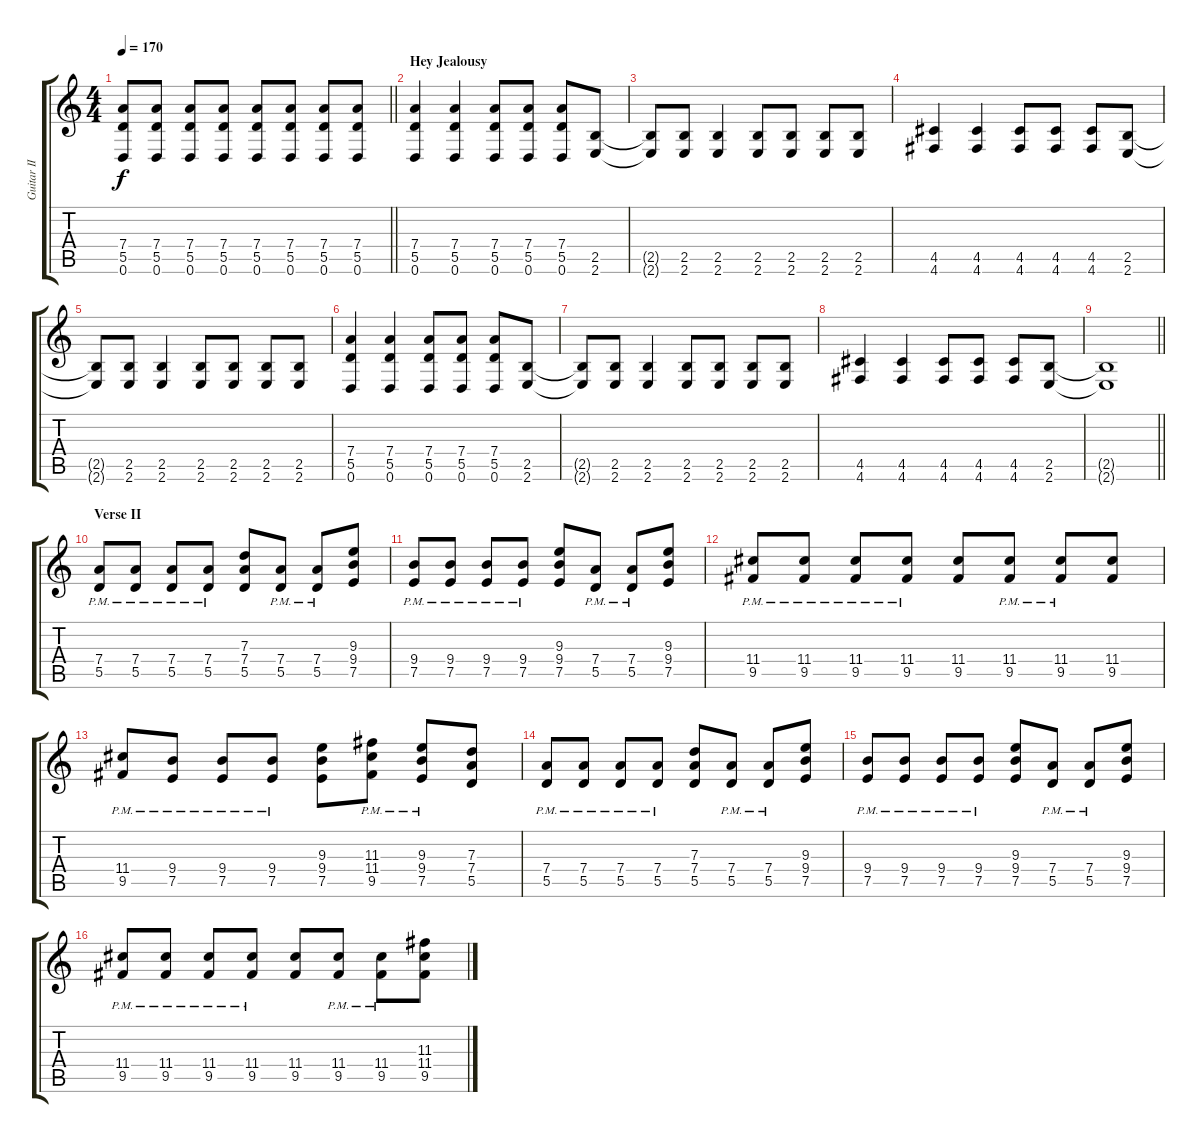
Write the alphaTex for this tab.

\track ("Guitar II" "Guitar II") {instrument distortionguitar}
\staff {score tabs}
\tuning (E4 B3 G3 D3 A2 D2) {hide}
\ts (4 4)
\tempo 170
\clef g2
\barLineRight lightlight
\ks c
(7.4 5.5 0.6).8{dy f} (7.4 5.5 0.6).8 (7.4 5.5 0.6).8 (7.4 5.5 0.6).8 (7.4 5.5 0.6).8 (7.4 5.5 0.6).8 (7.4 5.5 0.6).8 (7.4 5.5 0.6).8 |
\section ("" "Hey Jealousy")
(7.4 5.5 0.6).4 (7.4 5.5 0.6).4 (7.4 5.5 0.6).8 (7.4 5.5 0.6).8 (7.4 5.5 0.6).8 (2.5 2.6).8 |
(2.5{t} 2.6{t}).8 (2.5 2.6).8 (2.5 2.6).4 (2.5 2.6).8 (2.5 2.6).8 (2.5 2.6).8 (2.5 2.6).8 |
(4.5 4.6).4 (4.5 4.6).4 (4.5 4.6).8 (4.5 4.6).8 (4.5 4.6).8 (2.5 2.6).8 |
(2.5{t} 2.6{t}).8 (2.5 2.6).8 (2.5 2.6).4 (2.5 2.6).8 (2.5 2.6).8 (2.5 2.6).8 (2.5 2.6).8 |
(7.4 5.5 0.6).4 (7.4 5.5 0.6).4 (7.4 5.5 0.6).8 (7.4 5.5 0.6).8 (7.4 5.5 0.6).8 (2.5 2.6).8 |
(2.5{t} 2.6{t}).8 (2.5 2.6).8 (2.5 2.6).4 (2.5 2.6).8 (2.5 2.6).8 (2.5 2.6).8 (2.5 2.6).8 |
(4.5 4.6).4 (4.5 4.6).4 (4.5 4.6).8 (4.5 4.6).8 (4.5 4.6).8 (2.5 2.6).8 |
\barLineRight lightlight
(2.5{t} 2.6{t}).1 |
\section ("" "Verse II")
(7.4{pm} 5.5{pm}).8 (7.4{pm} 5.5{pm}).8 (7.4{pm} 5.5{pm}).8 (7.4{pm} 5.5{pm}).8 (7.3 7.4 5.5).8 (7.4 5.5{pm}).8 (7.4 5.5{pm}).8 (9.3 9.4 7.5).8 |
(9.4{pm} 7.5{pm}).8 (9.4{pm} 7.5{pm}).8 (9.4{pm} 7.5{pm}).8 (9.4{pm} 7.5{pm}).8 (9.3 9.4 7.5).8 (7.4 5.5{pm}).8 (7.4 5.5{pm}).8 (9.3 9.4 7.5).8 |
(11.4{pm} 9.5{pm}).8 (11.4{pm} 9.5{pm}).8 (11.4{pm} 9.5{pm}).8 (11.4{pm} 9.5{pm}).8 (11.4 9.5).8 (11.4 9.5{pm}).8 (11.4 9.5{pm}).8 (11.4 9.5).8 |
(11.4{pm} 9.5{pm}).8 (9.4{pm} 7.5{pm}).8 (9.4{pm} 7.5{pm}).8 (9.4{pm} 7.5{pm}).8 (9.3 9.4 7.5).8 (11.3 11.4 9.5{pm}).8 (9.3 9.4 7.5{pm}).8 (7.3 7.4 5.5).8 |
(7.4{pm} 5.5{pm}).8 (7.4{pm} 5.5{pm}).8 (7.4{pm} 5.5{pm}).8 (7.4{pm} 5.5{pm}).8 (7.3 7.4 5.5).8 (7.4 5.5{pm}).8 (7.4 5.5{pm}).8 (9.3 9.4 7.5).8 |
(9.4{pm} 7.5{pm}).8 (9.4{pm} 7.5{pm}).8 (9.4{pm} 7.5{pm}).8 (9.4{pm} 7.5{pm}).8 (9.3 9.4 7.5).8 (7.4 5.5{pm}).8 (7.4 5.5{pm}).8 (9.3 9.4 7.5).8 |
(11.4{pm} 9.5{pm}).8 (11.4{pm} 9.5{pm}).8 (11.4{pm} 9.5{pm}).8 (11.4{pm} 9.5{pm}).8 (11.4 9.5).8 (11.4 9.5{pm}).8 (11.4 9.5{pm}).8 (11.3 11.4 9.5).8
